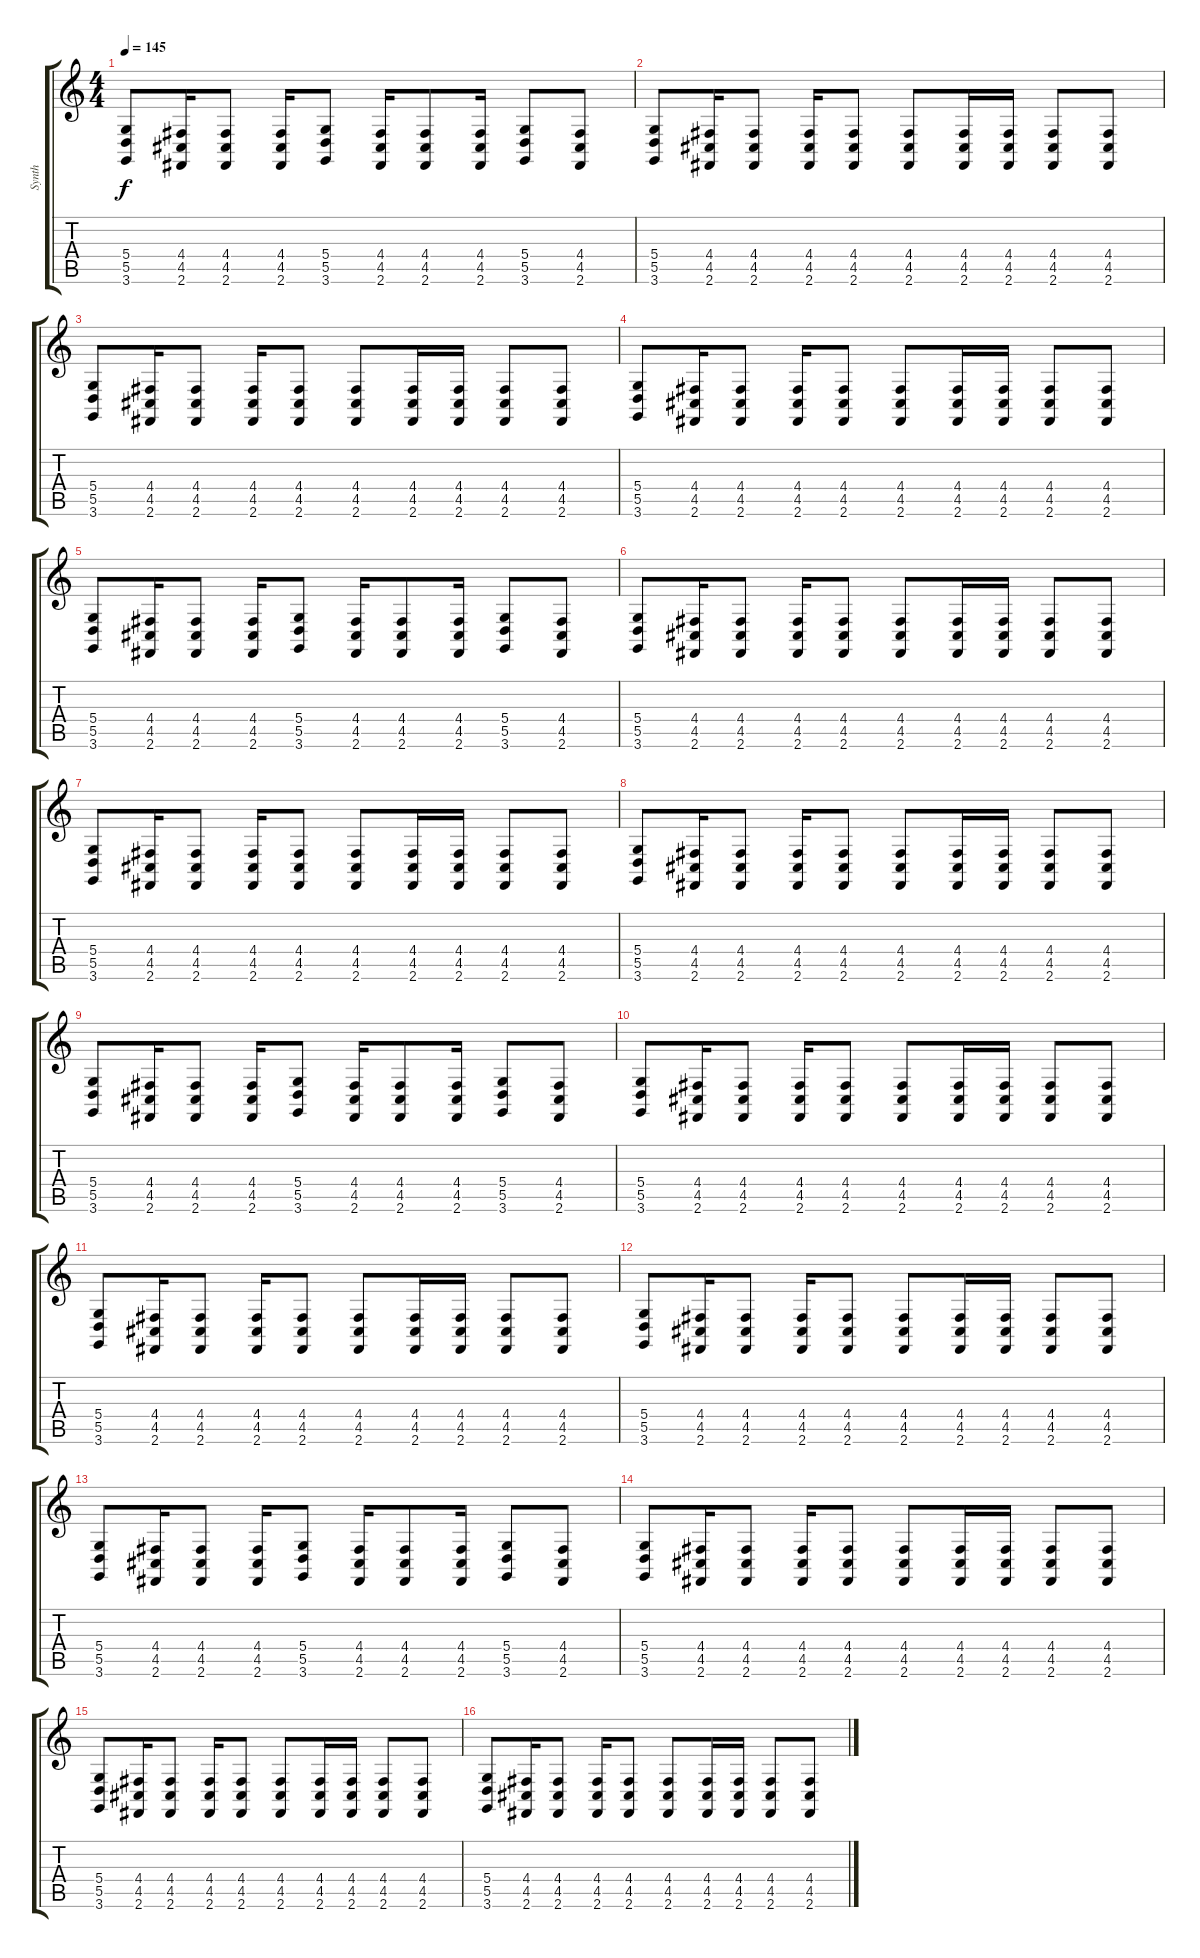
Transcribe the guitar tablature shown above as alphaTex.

\track ("Synth" "Synth") {instrument lead2sawtooth}
\staff {score tabs}
\tuning (E4 B3 G3 D3 A2 E2) {hide}
\ts (4 4)
\tempo 145
\clef g2
\ks c
(5.4 5.5 3.6).8{dy f} (4.4 4.5 2.6).16 (4.4 4.5 2.6).8 (4.4 4.5 2.6).16 (5.4 5.5 3.6).8 (4.4 4.5 2.6).16 (4.4 4.5 2.6).8 (4.4 4.5 2.6).16 (5.4 5.5 3.6).8 (4.4 4.5 2.6).8 |
(5.4 5.5 3.6).8 (4.4 4.5 2.6).16 (4.4 4.5 2.6).8 (4.4 4.5 2.6).16 (4.4 4.5 2.6).8 (4.4 4.5 2.6).8 (4.4 4.5 2.6).16 (4.4 4.5 2.6).16 (4.4 4.5 2.6).8 (4.4 4.5 2.6).8 |
(5.4 5.5 3.6).8 (4.4 4.5 2.6).16 (4.4 4.5 2.6).8 (4.4 4.5 2.6).16 (4.4 4.5 2.6).8 (4.4 4.5 2.6).8 (4.4 4.5 2.6).16 (4.4 4.5 2.6).16 (4.4 4.5 2.6).8 (4.4 4.5 2.6).8 |
(5.4 5.5 3.6).8 (4.4 4.5 2.6).16 (4.4 4.5 2.6).8 (4.4 4.5 2.6).16 (4.4 4.5 2.6).8 (4.4 4.5 2.6).8 (4.4 4.5 2.6).16 (4.4 4.5 2.6).16 (4.4 4.5 2.6).8 (4.4 4.5 2.6).8 |
(5.4 5.5 3.6).8 (4.4 4.5 2.6).16 (4.4 4.5 2.6).8 (4.4 4.5 2.6).16 (5.4 5.5 3.6).8 (4.4 4.5 2.6).16 (4.4 4.5 2.6).8 (4.4 4.5 2.6).16 (5.4 5.5 3.6).8 (4.4 4.5 2.6).8 |
(5.4 5.5 3.6).8 (4.4 4.5 2.6).16 (4.4 4.5 2.6).8 (4.4 4.5 2.6).16 (4.4 4.5 2.6).8 (4.4 4.5 2.6).8 (4.4 4.5 2.6).16 (4.4 4.5 2.6).16 (4.4 4.5 2.6).8 (4.4 4.5 2.6).8 |
(5.4 5.5 3.6).8 (4.4 4.5 2.6).16 (4.4 4.5 2.6).8 (4.4 4.5 2.6).16 (4.4 4.5 2.6).8 (4.4 4.5 2.6).8 (4.4 4.5 2.6).16 (4.4 4.5 2.6).16 (4.4 4.5 2.6).8 (4.4 4.5 2.6).8 |
(5.4 5.5 3.6).8 (4.4 4.5 2.6).16 (4.4 4.5 2.6).8 (4.4 4.5 2.6).16 (4.4 4.5 2.6).8 (4.4 4.5 2.6).8 (4.4 4.5 2.6).16 (4.4 4.5 2.6).16 (4.4 4.5 2.6).8 (4.4 4.5 2.6).8 |
(5.4 5.5 3.6).8 (4.4 4.5 2.6).16 (4.4 4.5 2.6).8 (4.4 4.5 2.6).16 (5.4 5.5 3.6).8 (4.4 4.5 2.6).16 (4.4 4.5 2.6).8 (4.4 4.5 2.6).16 (5.4 5.5 3.6).8 (4.4 4.5 2.6).8 |
(5.4 5.5 3.6).8 (4.4 4.5 2.6).16 (4.4 4.5 2.6).8 (4.4 4.5 2.6).16 (4.4 4.5 2.6).8 (4.4 4.5 2.6).8 (4.4 4.5 2.6).16 (4.4 4.5 2.6).16 (4.4 4.5 2.6).8 (4.4 4.5 2.6).8 |
(5.4 5.5 3.6).8 (4.4 4.5 2.6).16 (4.4 4.5 2.6).8 (4.4 4.5 2.6).16 (4.4 4.5 2.6).8 (4.4 4.5 2.6).8 (4.4 4.5 2.6).16 (4.4 4.5 2.6).16 (4.4 4.5 2.6).8 (4.4 4.5 2.6).8 |
(5.4 5.5 3.6).8 (4.4 4.5 2.6).16 (4.4 4.5 2.6).8 (4.4 4.5 2.6).16 (4.4 4.5 2.6).8 (4.4 4.5 2.6).8 (4.4 4.5 2.6).16 (4.4 4.5 2.6).16 (4.4 4.5 2.6).8 (4.4 4.5 2.6).8 |
(5.4 5.5 3.6).8 (4.4 4.5 2.6).16 (4.4 4.5 2.6).8 (4.4 4.5 2.6).16 (5.4 5.5 3.6).8 (4.4 4.5 2.6).16 (4.4 4.5 2.6).8 (4.4 4.5 2.6).16 (5.4 5.5 3.6).8 (4.4 4.5 2.6).8 |
(5.4 5.5 3.6).8 (4.4 4.5 2.6).16 (4.4 4.5 2.6).8 (4.4 4.5 2.6).16 (4.4 4.5 2.6).8 (4.4 4.5 2.6).8 (4.4 4.5 2.6).16 (4.4 4.5 2.6).16 (4.4 4.5 2.6).8 (4.4 4.5 2.6).8 |
(5.4 5.5 3.6).8 (4.4 4.5 2.6).16 (4.4 4.5 2.6).8 (4.4 4.5 2.6).16 (4.4 4.5 2.6).8 (4.4 4.5 2.6).8 (4.4 4.5 2.6).16 (4.4 4.5 2.6).16 (4.4 4.5 2.6).8 (4.4 4.5 2.6).8 |
(5.4 5.5 3.6).8 (4.4 4.5 2.6).16 (4.4 4.5 2.6).8 (4.4 4.5 2.6).16 (4.4 4.5 2.6).8 (4.4 4.5 2.6).8 (4.4 4.5 2.6).16 (4.4 4.5 2.6).16 (4.4 4.5 2.6).8 (4.4 4.5 2.6).8
